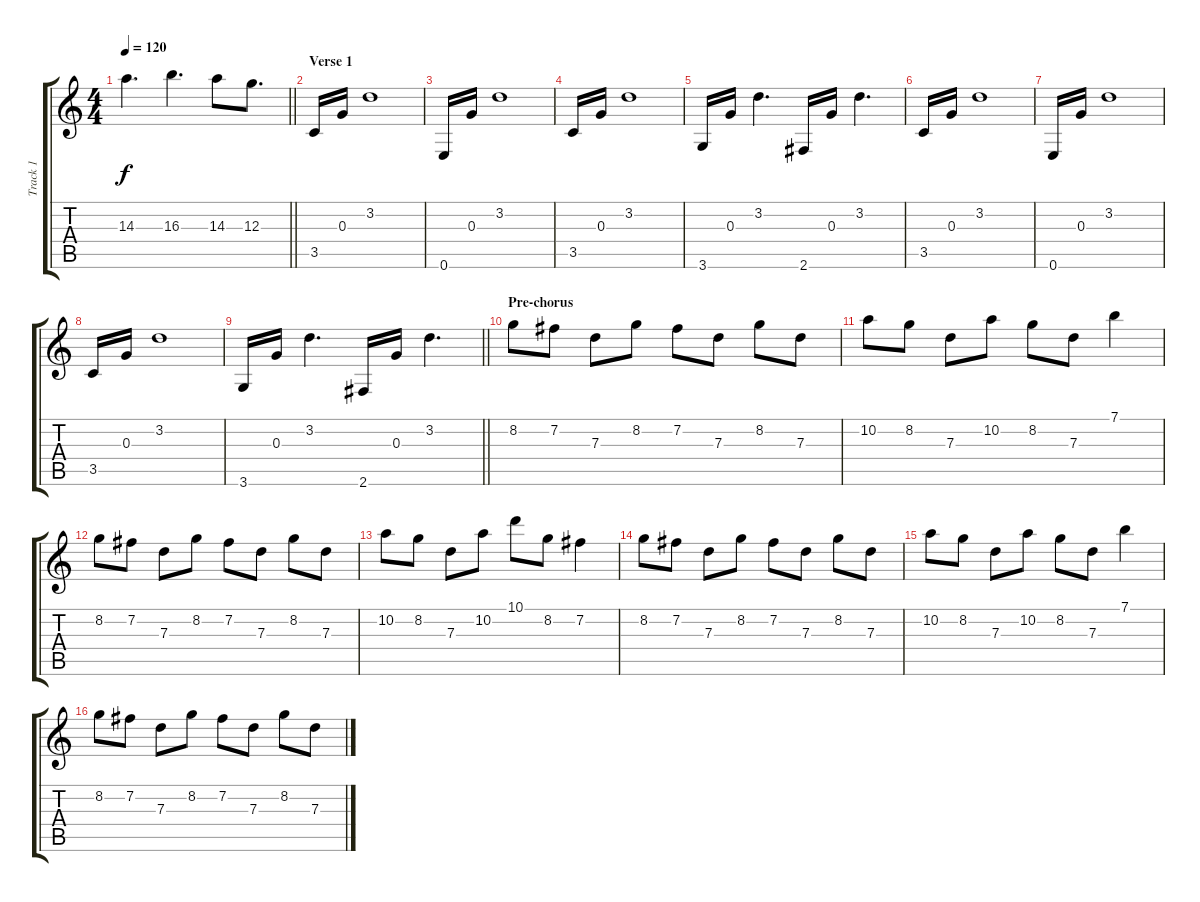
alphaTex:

\track ("Track 1" "Track 1") {instrument electricguitarclean}
\staff {score tabs}
\tuning (E4 B3 G3 D3 A2 E2) {hide}
\ts (4 4)
\tempo 120
\clef g2
\barLineRight lightlight
\ks c
14.3.4{d dy f} 16.3.4{d} 14.3.8 12.3.8{d} |
\section ("" "Verse 1")
3.5.16 0.3.16 3.2.1 |
0.6.16 0.3.16 3.2.1 |
3.5.16 0.3.16 3.2.1 |
3.6.16 0.3.16 3.2.4{d} 2.6.16 0.3.16 3.2.4{d} |
3.5.16 0.3.16 3.2.1 |
0.6.16 0.3.16 3.2.1 |
3.5.16 0.3.16 3.2.1 |
\barLineRight lightlight
3.6.16 0.3.16 3.2.4{d} 2.6.16 0.3.16 3.2.4{d} |
\section ("" "Pre-chorus")
8.2.8 7.2.8 7.3.8 8.2.8 7.2.8 7.3.8 8.2.8 7.3.8 |
10.2.8 8.2.8 7.3.8 10.2.8 8.2.8 7.3.8 7.1.4 |
8.2.8 7.2.8 7.3.8 8.2.8 7.2.8 7.3.8 8.2.8 7.3.8 |
10.2.8 8.2.8 7.3.8 10.2.8 10.1.8 8.2.8 7.2.4 |
8.2.8 7.2.8 7.3.8 8.2.8 7.2.8 7.3.8 8.2.8 7.3.8 |
10.2.8 8.2.8 7.3.8 10.2.8 8.2.8 7.3.8 7.1.4 |
8.2.8 7.2.8 7.3.8 8.2.8 7.2.8 7.3.8 8.2.8 7.3.8
